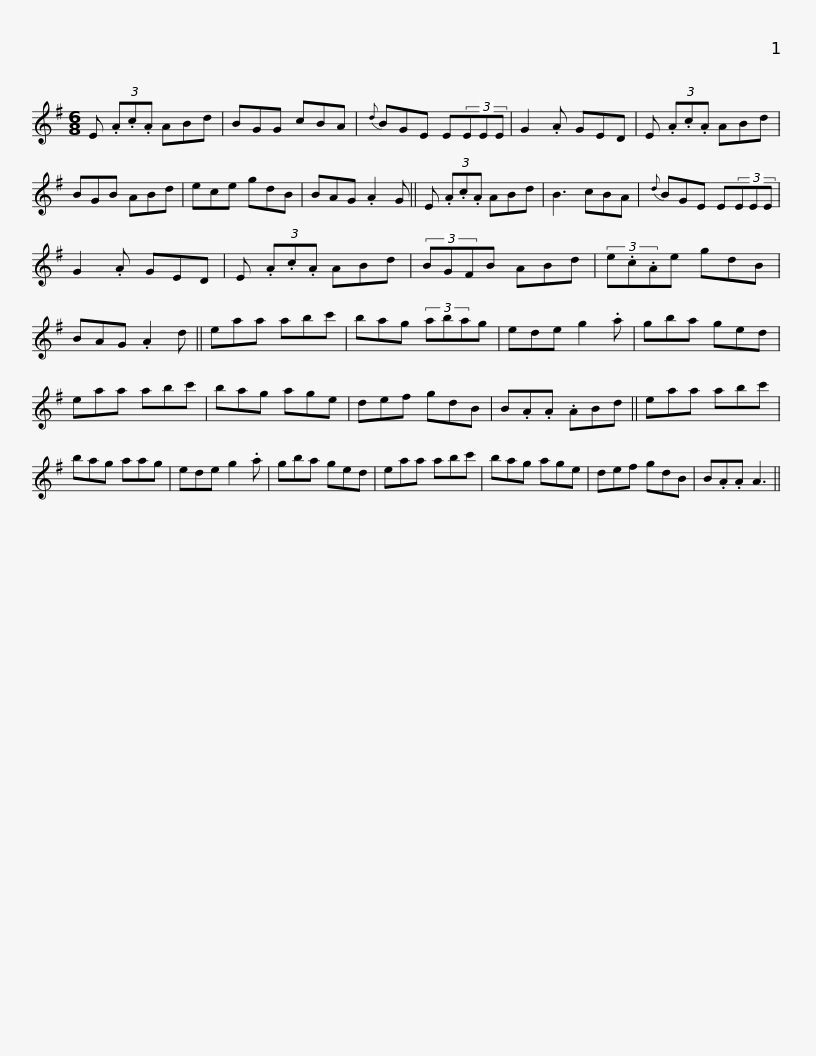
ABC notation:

X:1
L:1/8
M:6/8
I:linebreak $
K:G
V:1 treble
V:1
 E (3.A.c.A ABd | BGG cBA |{d} BGE E(3EEE | G2 .A GED | E (3.A.c.A ABd | %5
 BGB ABd | ece gdB |$ BAG .A2 G || E (3.A.c.A ABd | B3 cBA | %10
{d} BGE E(3EEE | G2 .A GED | E (3.A.c.A ABd | (3BGFB ABd |$ (3e.c.Ae gdB | %15
 BAG .A2 d || eaa abc' | bag (3abag | ede g2 .a | gba ged |$ %20
 eaa abc' | bag age | def gdB | B.A.A .ABd || eaa abc' | %25
 bag aag |$ ede g2 .a | gba ged | eaa abc' | bag age | %30
 def gdB | B.A.A A3 || %32
